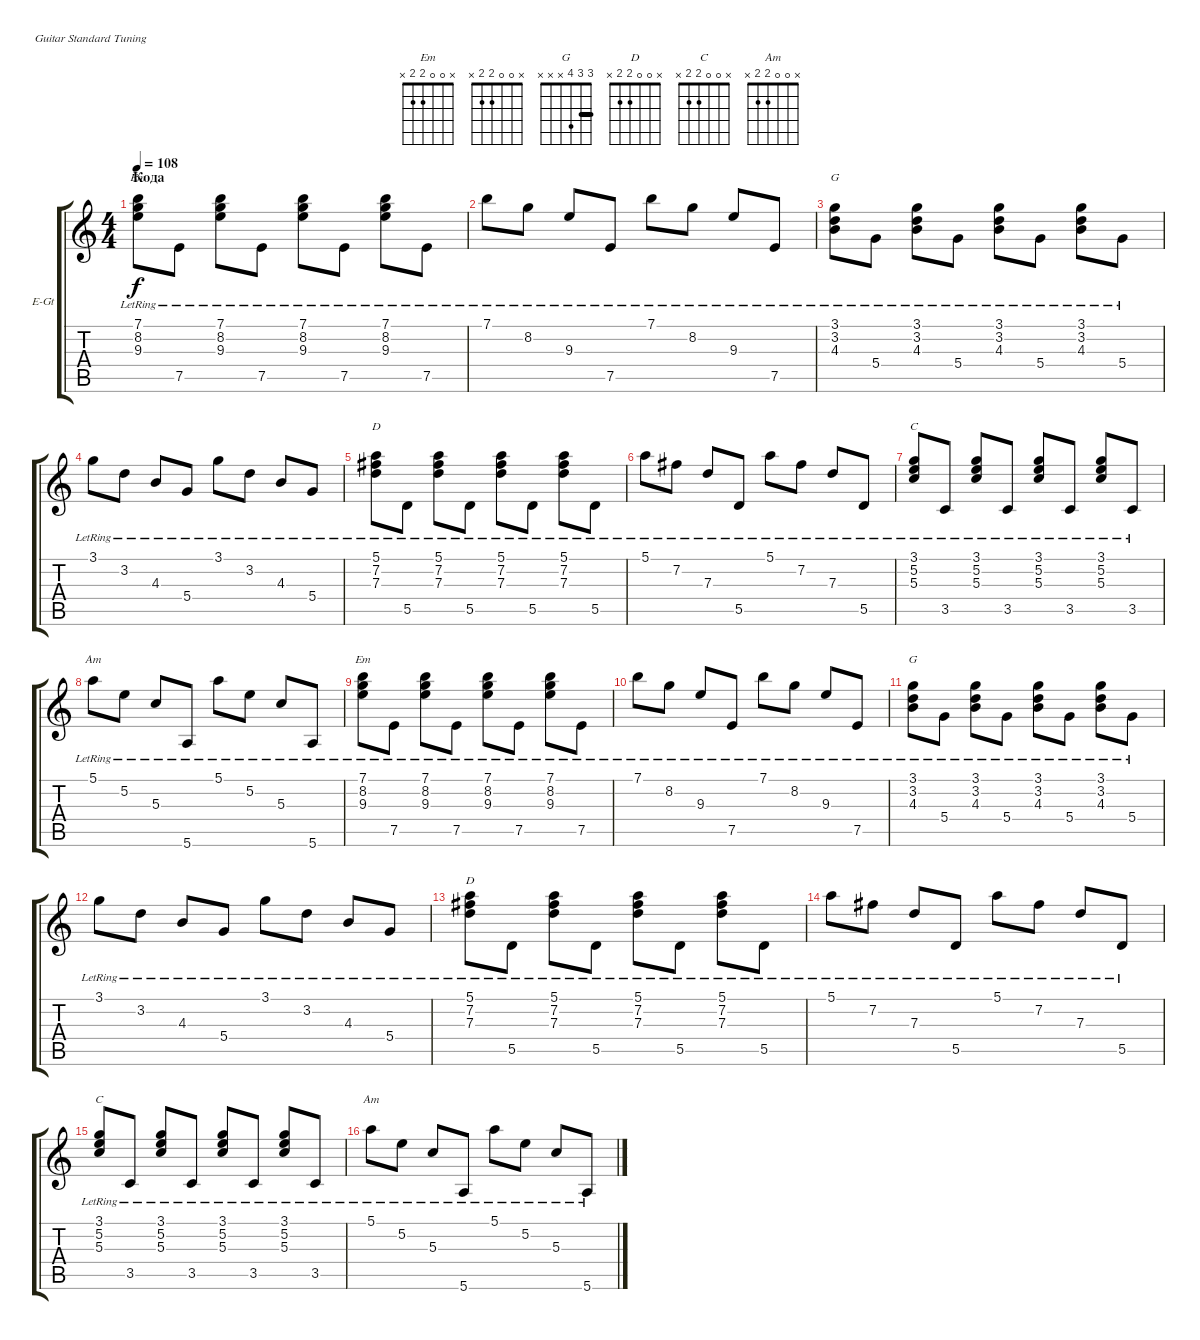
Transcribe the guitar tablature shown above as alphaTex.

\bracketExtendMode groupsimilarinstruments
\firstSystemTrackNameOrientation horizontal
\otherSystemsTrackNameOrientation horizontal
\track ("В. Бутусов (гитара)" "E-Gt") {instrument electricguitarclean}
\staff {score tabs}
\tuning (E4 B3 G3 D3 A2 E2)
\chord ("Em" x 0 0 2 2 x)
\chord ("" x 0 0 2 2 x)
\chord ("G" x 0 0 2 2 x)
\chord ("D" x 0 0 2 2 x)
\chord ("C" x 0 0 2 2 x)
\chord ("Am" x 0 0 2 2 x)
\chord ("G" 3 3 4 x x x) {barre 3}
\ts (4 4)
\section ("" "Кода")
\tempo 108
\clef g2
\ks c
(7.1{lr} 8.2{lr} 9.3{lr}).8{ch "Em" dy f} 7.5{lr}.8 (7.1{lr} 8.2{lr} 9.3{lr}).8 7.5{lr}.8 (7.1{lr} 8.2{lr} 9.3{lr}).8 7.5{lr}.8 (7.1{lr} 8.2{lr} 9.3{lr}).8 7.5{lr}.8 |
7.1{lr}.8{ch ""} 8.2{lr}.8 9.3{lr}.8 7.5{lr}.8 7.1{lr}.8 8.2{lr}.8 9.3{lr}.8 7.5{lr}.8 |
(3.1{lr} 3.2{lr} 4.3{lr}).8{ch "G"} 5.4{lr}.8 (3.1{lr} 3.2{lr} 4.3{lr}).8 5.4{lr}.8 (3.1{lr} 3.2{lr} 4.3{lr}).8 5.4{lr}.8 (3.1{lr} 3.2{lr} 4.3{lr}).8 5.4{lr}.8 |
3.1{lr}.8{ch ""} 3.2{lr}.8 4.3{lr}.8 5.4{lr}.8 3.1{lr}.8{ch ""} 3.2{lr}.8 4.3{lr}.8 5.4{lr}.8 |
(5.1{lr} 7.2{lr} 7.3{lr}).8{ch "D"} 5.5{lr}.8 (5.1{lr} 7.2{lr} 7.3{lr}).8 5.5{lr}.8 (5.1{lr} 7.2{lr} 7.3{lr}).8 5.5{lr}.8 (5.1{lr} 7.2{lr} 7.3{lr}).8 5.5{lr}.8 |
5.1{lr}.8{ch ""} 7.2{lr}.8 7.3{lr}.8 5.5{lr}.8 5.1{lr}.8 7.2{lr}.8 7.3{lr}.8 5.5{lr}.8 |
(3.1{lr} 5.2{lr} 5.3{lr}).8{ch "C"} 3.5{lr}.8 (3.1{lr} 5.2{lr} 5.3{lr}).8 3.5{lr}.8 (3.1{lr} 5.2{lr} 5.3{lr}).8 3.5{lr}.8 (3.1{lr} 5.2{lr} 5.3{lr}).8 3.5{lr}.8 |
5.1{lr}.8{ch "Am"} 5.2{lr}.8 5.3{lr}.8 5.6{lr}.8 5.1{lr}.8 5.2{lr}.8 5.3{lr}.8 5.6{lr}.8 |
(7.1{lr} 8.2{lr} 9.3{lr}).8{ch "Em"} 7.5{lr}.8 (7.1{lr} 8.2{lr} 9.3{lr}).8 7.5{lr}.8 (7.1{lr} 8.2{lr} 9.3{lr}).8 7.5{lr}.8 (7.1{lr} 8.2{lr} 9.3{lr}).8 7.5{lr}.8 |
7.1{lr}.8{ch ""} 8.2{lr}.8 9.3{lr}.8 7.5{lr}.8 7.1{lr}.8 8.2{lr}.8 9.3{lr}.8 7.5{lr}.8 |
(3.1{lr} 3.2{lr} 4.3{lr}).8{ch "G"} 5.4{lr}.8 (3.1{lr} 3.2{lr} 4.3{lr}).8 5.4{lr}.8 (3.1{lr} 3.2{lr} 4.3{lr}).8 5.4{lr}.8 (3.1{lr} 3.2{lr} 4.3{lr}).8 5.4{lr}.8 |
3.1{lr}.8{ch ""} 3.2{lr}.8 4.3{lr}.8 5.4{lr}.8 3.1{lr}.8{ch ""} 3.2{lr}.8 4.3{lr}.8 5.4{lr}.8 |
(5.1{lr} 7.2{lr} 7.3{lr}).8{ch "D"} 5.5{lr}.8 (5.1{lr} 7.2{lr} 7.3{lr}).8 5.5{lr}.8 (5.1{lr} 7.2{lr} 7.3{lr}).8 5.5{lr}.8 (5.1{lr} 7.2{lr} 7.3{lr}).8 5.5{lr}.8 |
5.1{lr}.8{ch ""} 7.2{lr}.8 7.3{lr}.8 5.5{lr}.8 5.1{lr}.8 7.2{lr}.8 7.3{lr}.8 5.5{lr}.8 |
(3.1{lr} 5.2{lr} 5.3{lr}).8{ch "C"} 3.5{lr}.8 (3.1{lr} 5.2{lr} 5.3{lr}).8 3.5{lr}.8 (3.1{lr} 5.2{lr} 5.3{lr}).8 3.5{lr}.8 (3.1{lr} 5.2{lr} 5.3{lr}).8 3.5{lr}.8 |
5.1{lr}.8{ch "Am"} 5.2{lr}.8 5.3{lr}.8 5.6{lr}.8 5.1{lr}.8 5.2{lr}.8 5.3{lr}.8 5.6{lr}.8
